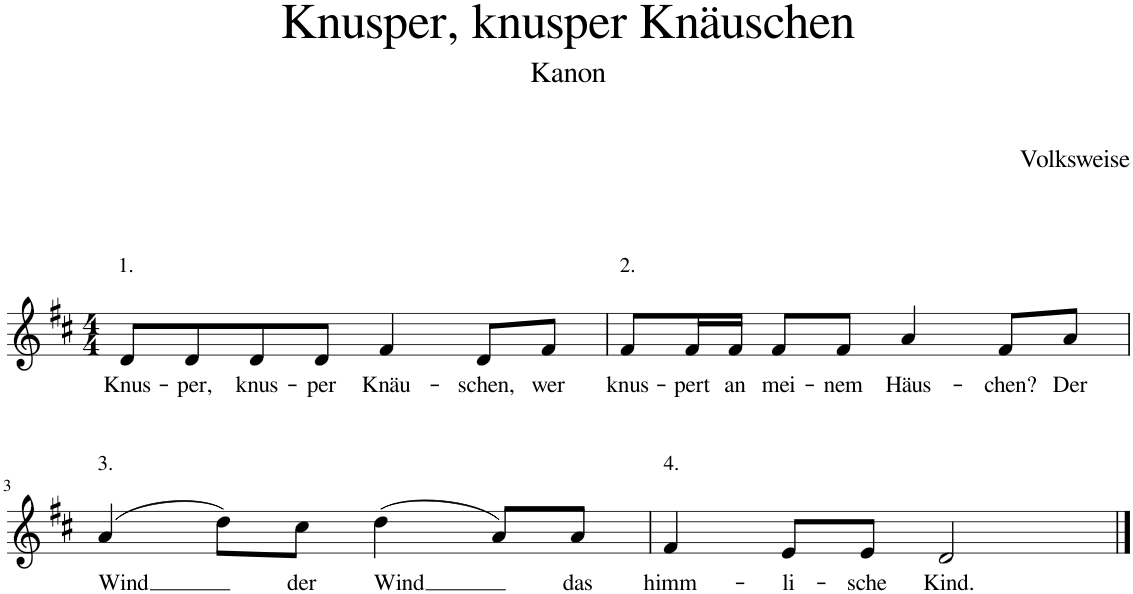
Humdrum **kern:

**kern	**text
*part1	*part1
*staff1	*staff1
*I"Stimme	*
*clefG2	*
*k[f#c#]	*
*M4/4	*
=1	=1
!LO:TX:a:t=1.	!
!	!LO:LY:b
8d/L	Knus-
!	!LO:LY:b
8d/	-per,
!	!LO:LY:b
8d/	knus-
!	!LO:LY:b
8d/J	-per
!	!LO:LY:b
4f#/	Knäu-
!	!LO:LY:b
8d/L	-schen,
!	!LO:LY:b
8f#/J	wer
=2	=2
!LO:TX:a:t=2.	!
!	!LO:LY:b
8f#/L	knus-
!	!LO:LY:b
16f#/L	-pert
!	!LO:LY:b
16f#/JJ	an
!	!LO:LY:b
8f#/L	mei-
!	!LO:LY:b
8f#/J	-nem
!	!LO:LY:b
4a/	Häus-
!	!LO:LY:b
8f#/L	-chen?
!	!LO:LY:b
8a/J	Der
!!LO:LB:g=z
=3	=3
!LO:TX:a:t=3.	!
!	!LO:LY:b
(4a/	Wind
8dd\L)	.
!	!LO:LY:b
8cc#\J	der
!	!LO:LY:b
(4dd\	-Wind
8a/L)	.
!	!LO:LY:b
8a/J	das
=4	=4
!LO:TX:a:t=4.	!
!	!LO:LY:b
4f#/	himm-
!	!LO:LY:b
8e/L	-li-
!	!LO:LY:b
8e/J	-sche
!	!LO:LY:b
2d/	Kind.
==	==
*-	*-
